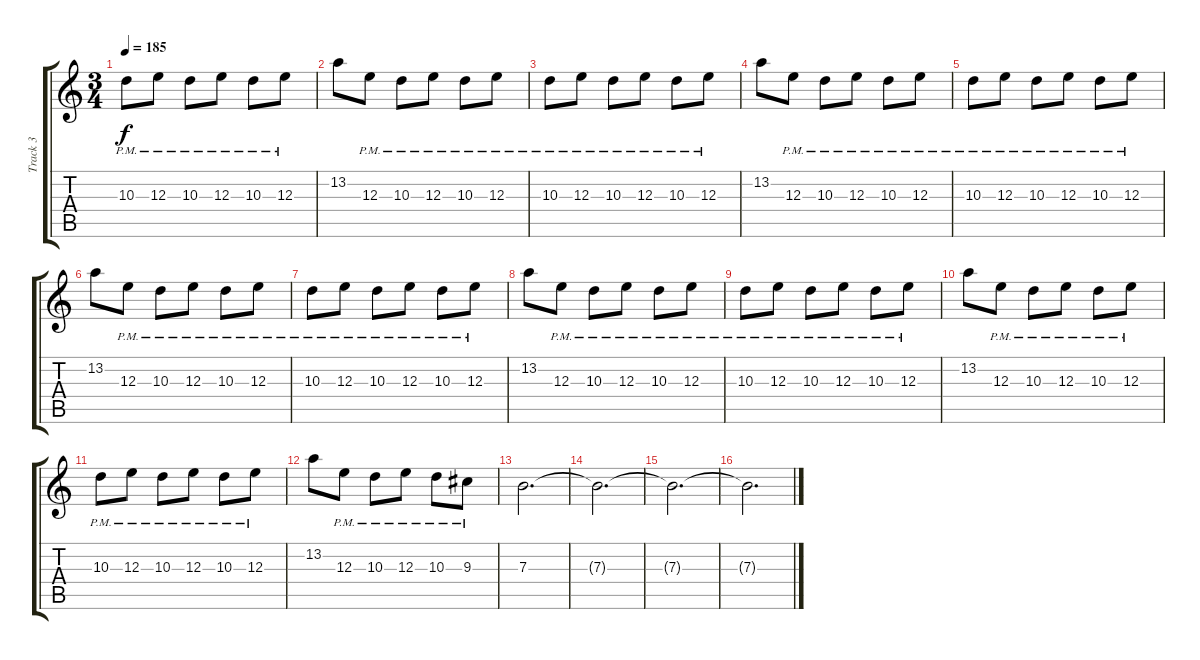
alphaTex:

\track ("Track 3" "Track 3") {instrument distortionguitar}
\staff {score tabs}
\tuning (Db4 Ab3 E3 B2 Gb2 B1) {hide}
\ts (3 4)
\tempo 185
\clef g2
\ks c
10.3{pm}.8{dy f} 12.3{pm}.8 10.3{pm}.8 12.3{pm}.8 10.3{pm}.8 12.3{pm}.8 |
13.2.8 12.3{pm}.8 10.3{pm}.8 12.3{pm}.8 10.3{pm}.8 12.3{pm}.8 |
10.3{pm}.8 12.3{pm}.8 10.3{pm}.8 12.3{pm}.8 10.3{pm}.8 12.3{pm}.8 |
13.2.8 12.3{pm}.8 10.3{pm}.8 12.3{pm}.8 10.3{pm}.8 12.3{pm}.8 |
10.3{pm}.8 12.3{pm}.8 10.3{pm}.8 12.3{pm}.8 10.3{pm}.8 12.3{pm}.8 |
13.2.8 12.3{pm}.8 10.3{pm}.8 12.3{pm}.8 10.3{pm}.8 12.3{pm}.8 |
10.3{pm}.8 12.3{pm}.8 10.3{pm}.8 12.3{pm}.8 10.3{pm}.8 12.3{pm}.8 |
13.2.8 12.3{pm}.8 10.3{pm}.8 12.3{pm}.8 10.3{pm}.8 12.3{pm}.8 |
10.3{pm}.8 12.3{pm}.8 10.3{pm}.8 12.3{pm}.8 10.3{pm}.8 12.3{pm}.8 |
13.2.8 12.3{pm}.8 10.3{pm}.8 12.3{pm}.8 10.3{pm}.8 12.3{pm}.8 |
10.3{pm}.8 12.3{pm}.8 10.3{pm}.8 12.3{pm}.8 10.3{pm}.8 12.3{pm}.8 |
13.2.8 12.3{pm}.8 10.3{pm}.8 12.3{pm}.8 10.3{pm}.8 9.3{pm}.8 |
7.3.2{d} |
7.3{t}.2{d} |
7.3{t}.2{d} |
7.3{t}.2{d}
